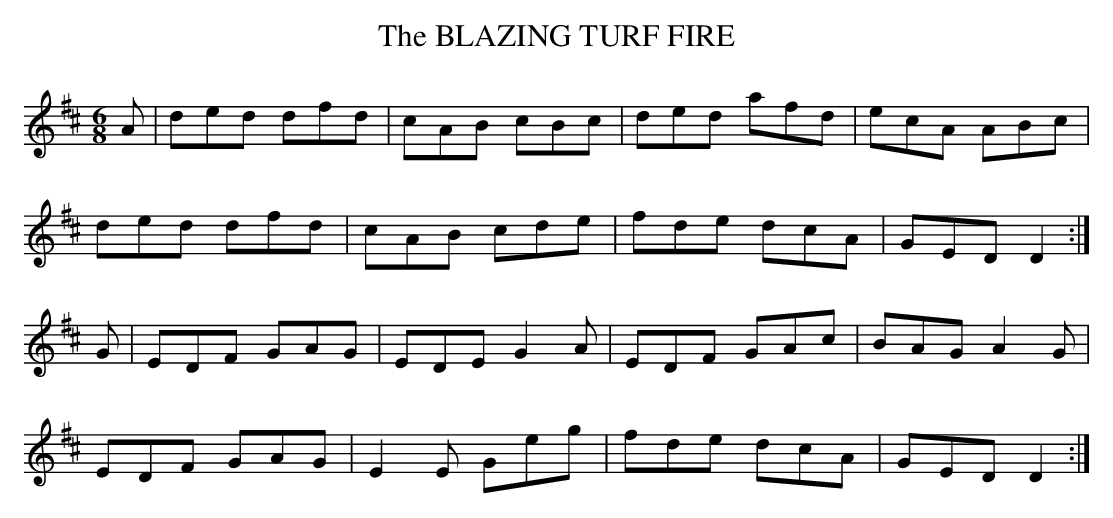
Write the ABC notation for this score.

X:1
T:BLAZING TURF FIRE, The
M:6/8
L:1/8
K:D
A|ded dfd|cAB cBc|ded afd|ecA ABc|
ded dfd|cAB cde|fde dcA|GED D2 :|
G|EDF GAG|EDE G2A|EDF GAc|BAG A2G|
EDF GAG|E2E Geg|fde dcA|GED D2 :|
